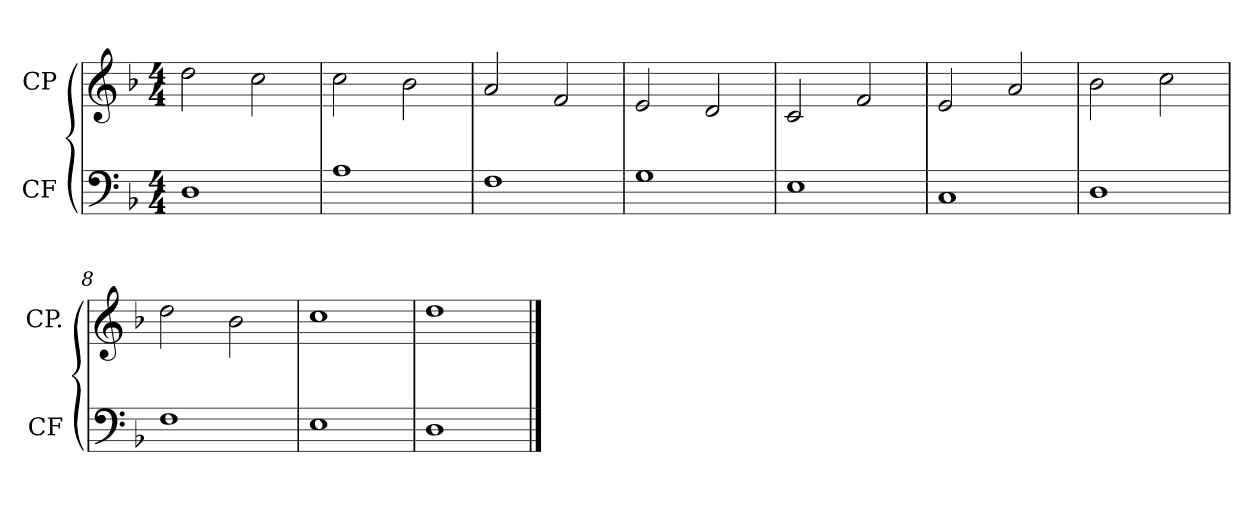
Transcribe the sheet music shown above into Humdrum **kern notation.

**kern	**kern
*part2	*part1
*staff2	*staff1
*I"CF	*I"CP
*I'CF	*I'CP.
*clefF4	*clefG2
*k[b-]	*k[b-]
*d:	*d:
*M4/4	*M4/4
=1	=1
1D	2dd\
.	2cc\
=2	=2
1A	2cc\
.	2b-\
=3	=3
1F	2a/
.	2f/
=4	=4
1G	2e/
.	2d/
=5	=5
1E	2c/
.	2f/
=6	=6
1C	2e/
.	2a/
=7	=7
1D	2b-\
.	2cc\
=8	=8
1F	2dd\
.	2b-\
=9	=9
1E	1cc
=10	=10
1D	1dd
==	==
*-	*-
